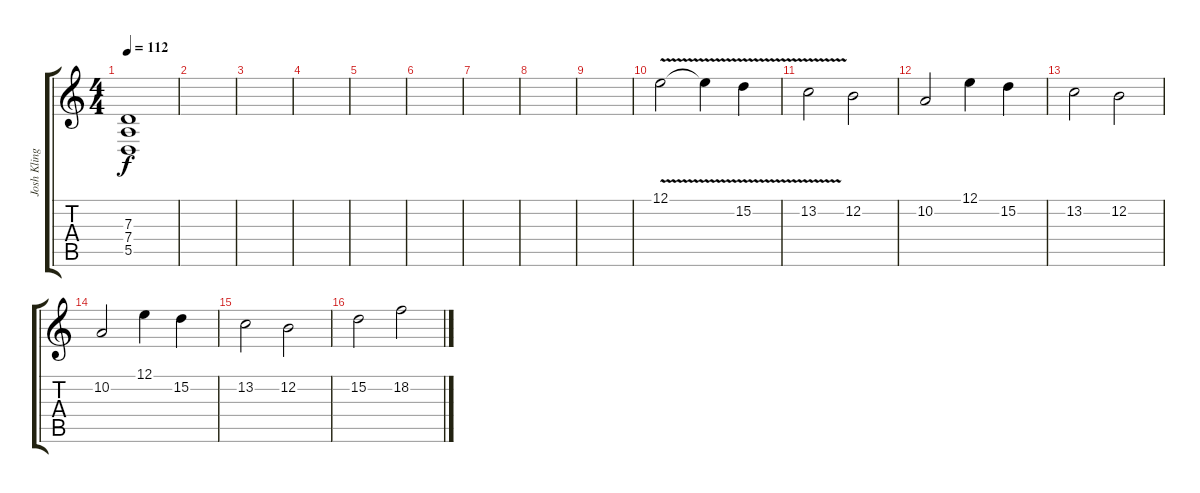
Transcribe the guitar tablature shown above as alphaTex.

\track ("Josh Klinghoffer " "Josh Kling") {instrument stringensemble2}
\staff {score tabs}
\tuning (E4 B3 G3 D3 A2 E2) {hide}
\ts (4 4)
\tempo 112
\clef g2
\ks c
(7.3{t} 7.4{t} 5.5{t}).1{dy f} |
|
|
|
|
|
|
|
|
12.1{v}.2{volume 8 instrument stringensemble2} 12.1{t}.4 15.2{v}.4 |
13.2{v}.2 12.2.2 |
10.2.2 12.1.4 15.2.4 |
13.2.2 12.2.2 |
10.2.2 12.1.4 15.2.4 |
13.2.2 12.2.2 |
15.2.2 18.2.2
